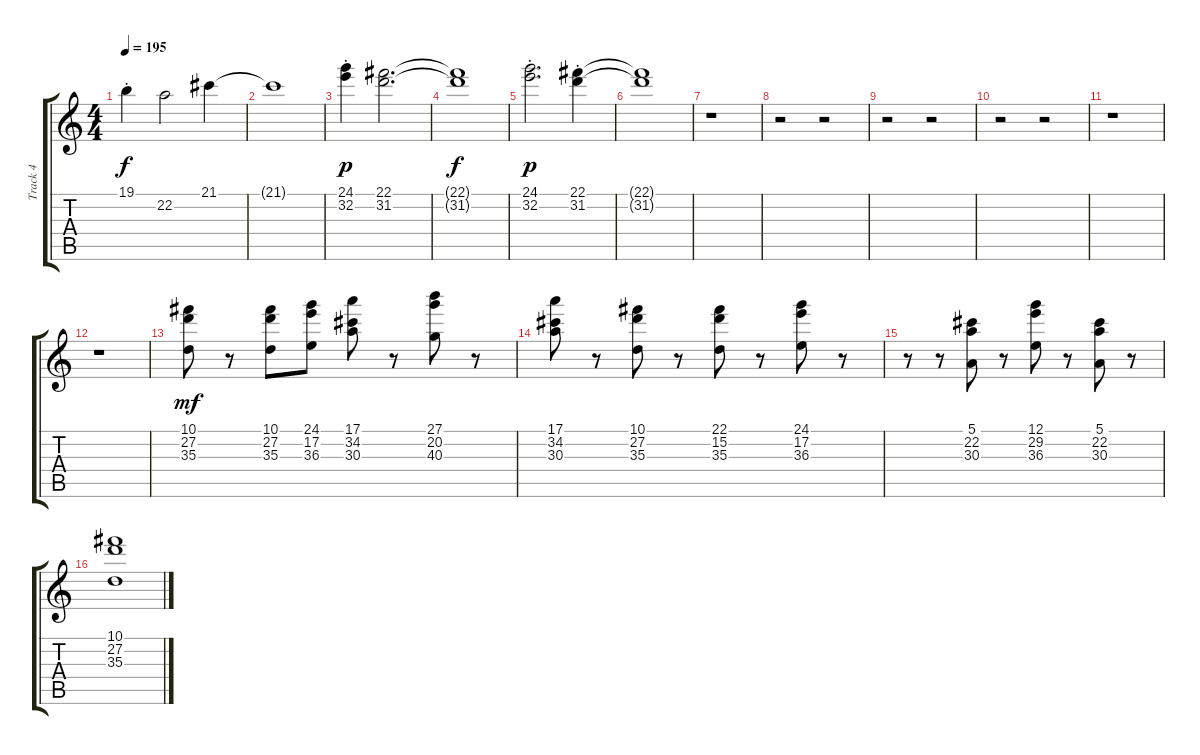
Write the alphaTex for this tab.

\track ("Track 4" "Track 4") {instrument synthbrass1}
\staff {score tabs}
\tuning (E4 B3 G3 D3 A2 E2) {hide}
\ts (4 4)
\tempo 195
\clef g2
\ks c
19.1{st}.4{dy f} 22.2.2 21.1.4 |
21.1{t}.1 |
(24.1{st} 32.2{st}).4{dy p} (22.1 31.2).2{d} |
(22.1{t} 31.2{t}).1{dy f} |
(24.1{st} 32.2{st}).2{d dy p} (22.1{st} 31.2{st}).4 |
(22.1{t} 31.2{t}).1 |
r.1 |
r.2 r.2 |
r.2 r.2 |
r.2 r.2 |
r.1 |
r.1 |
(10.1 27.2 35.3).8{dy mf} r.8 (10.1 27.2 35.3).8 (24.1 17.2 36.3).8 (17.1 34.2 30.3).8 r.8 (27.1 20.2 40.3).8 r.8 |
(17.1 34.2 30.3).8 r.8 (10.1 27.2 35.3).8 r.8 (22.1 15.2 35.3).8 r.8 (24.1 17.2 36.3).8 r.8 |
r.8 r.8 (5.1 22.2 30.3).8 r.8 (12.1 29.2 36.3).8 r.8 (5.1 22.2 30.3).8 r.8 |
(10.1 27.2 35.3).1
